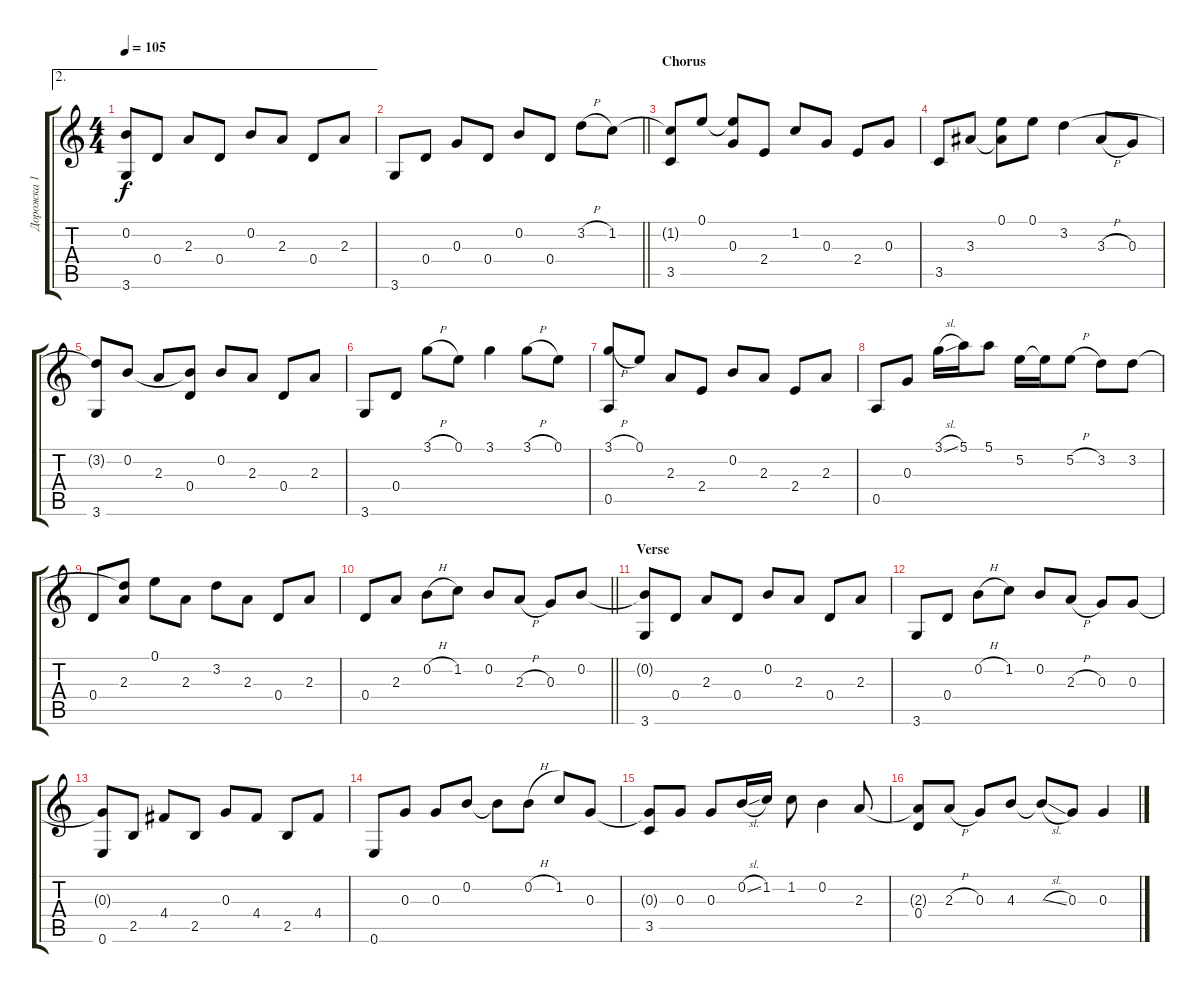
\track ("Дорожка 1" "Дорожка 1") {instrument acousticguitarnylon}
\staff {score tabs}
\tuning (E4 B3 G3 D3 A2 E2) {hide}
\ae 2
\ts (4 4)
\tempo 105
\clef g2
\ks c
(0.2{t} 3.6).8{dy f} 0.4.8 2.3.8 0.4.8 0.2.8 2.3.8 0.4.8 2.3.8 |
\barLineRight lightlight
3.6.8 0.4.8 0.3.8 0.4.8 0.2.8 0.4.8 3.2{h}.8 1.2.8 |
\section ("" "Chorus")
(1.2{t} 3.5).8 0.1.8 (0.1{t} 0.3).8 2.4.8 1.2.8 0.3.8 2.4.8 0.3.8 |
3.5.8 3.3.8 (0.1 3.3{t}).8 0.1.8 3.2.4 3.3{h}.8 0.3.8 |
(3.2{t} 3.6).8 0.2.8 2.3.8 (0.2{t} 0.4).8 0.2.8 2.3.8 0.4.8 2.3.8 |
3.6.8 0.4.8 3.1{h}.8 0.1.8 3.1.4 3.1{h}.8 0.1.8 |
(3.1{h} 0.5).8 0.1.8 2.3.8 2.4.8 0.2.8 2.3.8 2.4.8 2.3.8 |
0.5.8 0.3.8 3.1{sl}.16 5.1.16 5.1.8 5.2.16 5.2{t}.16 5.2{h}.8 3.2.8 3.2.8 |
0.4.8 (3.2{t} 2.3).8 0.1.8 2.3.8 3.2.8 2.3.8 0.4.8 2.3.8 |
\barLineRight lightlight
0.4.8 2.3.8 0.2{h}.8 1.2.8 0.2.8 2.3{h}.8 0.3.8 0.2.8 |
\section ("" "Verse")
(0.2{t} 3.6).8 0.4.8 2.3.8 0.4.8 0.2.8 2.3.8 0.4.8 2.3.8 |
3.6.8 0.4.8 0.2{h}.8 1.2.8 0.2.8 2.3{h}.8 0.3.8 0.3.8 |
(0.3{t} 0.6).8 2.5.8 4.4.8 2.5.8 0.3.8 4.4.8 2.5.8 4.4.8 |
0.6.8 0.3.8 0.3.8 0.2.8 0.2{t}.8 0.2{h}.8 1.2.8 0.3.8 |
(0.3{t} 3.5).8 0.3.8 0.3.8 0.2{sl}.16 1.2.16 1.2.8 0.2.4 2.3.8 |
(2.3{t} 0.4).8 2.3{h}.8 0.3.8 4.3.8 4.3{sl t}.8 0.3.8 0.3.4
